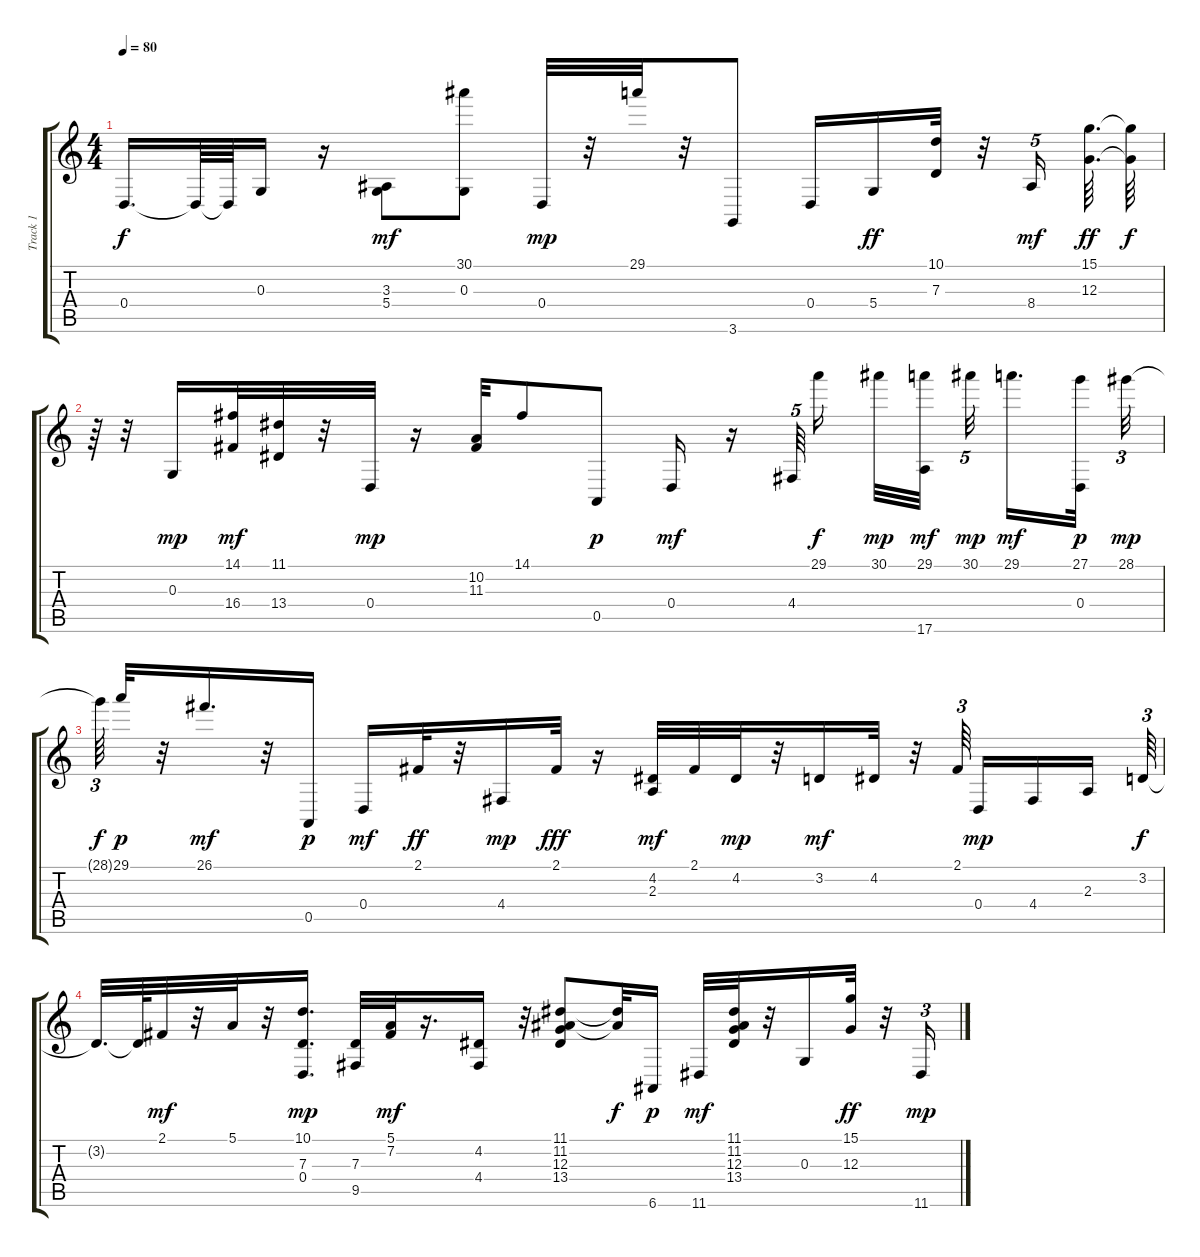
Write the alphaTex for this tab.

\track ("Track 1" "Track 1") {instrument acousticgrandpiano}
\staff {score tabs}
\tuning (E4 B3 G3 D3 A2 E2) {hide}
\ts (4 4)
\tempo 80
\clef g2
\ks c
0.4{t}.16{d dy f} 0.4{t}.64 0.4{t}.64 0.3.16 r.16 (3.3 5.4).8{dy mf} (30.1 0.3).8 0.4.32{dy mp} r.32 29.1.32 r.32 3.6.8 0.4.16 5.4.16{dy ff} (10.1 7.3).32 r.32 8.4.16{tu (5 4) dy mf} (15.1 12.3).64{d dy ff} (15.1{t} 12.3{t}).64{dy f} |
r.64 r.32 0.3.16{dy mp} (14.1 16.4).32{dy mf} (11.1 13.4).32 r.32 0.4.32{dy mp} r.16 (10.2 11.3).32 14.1.8 0.5.8{dy p} 0.4.16{dy mf} r.16 4.4.64{tu (5 4)} 29.1.16{dy f} 30.1.32{dy mp} (29.1 17.6).32{dy mf beam splitsecondary} 30.1.32{tu (5 4) dy mp beam splitsecondary} 29.1.16{d dy mf} (27.1 0.4).32{dy p} 28.1.32{tu (3 2) dy mp} |
28.1{t}.64{tu (3 2) dy f} 29.1.32{dy p} r.32 26.1.16{d dy mf} r.32 0.5.16{dy p} 0.4.16{dy mf} 2.1.32{dy ff} r.32 4.4.16{dy mp} 2.1.32{dy fff} r.16 (4.2 2.3).32{dy mf} 2.1.32 4.2.32{dy mp} r.32 3.2.16{dy mf} 4.2.32 r.32 2.1.64{tu (3 2) beam splitsecondary} 0.4.16{dy mp} 4.4.16 2.3.16{beam splitsecondary} 3.2.64{tu (3 2) dy f} |
3.2{t}.32{d} 3.2{t}.64 2.1.32{dy mf} r.32 5.1.32 r.32 (10.1 7.3 0.4).16{d dy mp} (7.3 9.5).32 (5.1 7.2).32{dy mf} r.16{d} (4.2 4.4).16 r.32 (11.1 11.2 12.3 13.4).8 (11.1{t} 11.2{t}).32{dy f} 6.6.16{dy p} 11.6.32{dy mf} (11.1 11.2 12.3 13.4).32 r.32 0.3.16 (15.1 12.3).32{dy ff} r.32 11.6.16{tu (3 2) dy mp}
